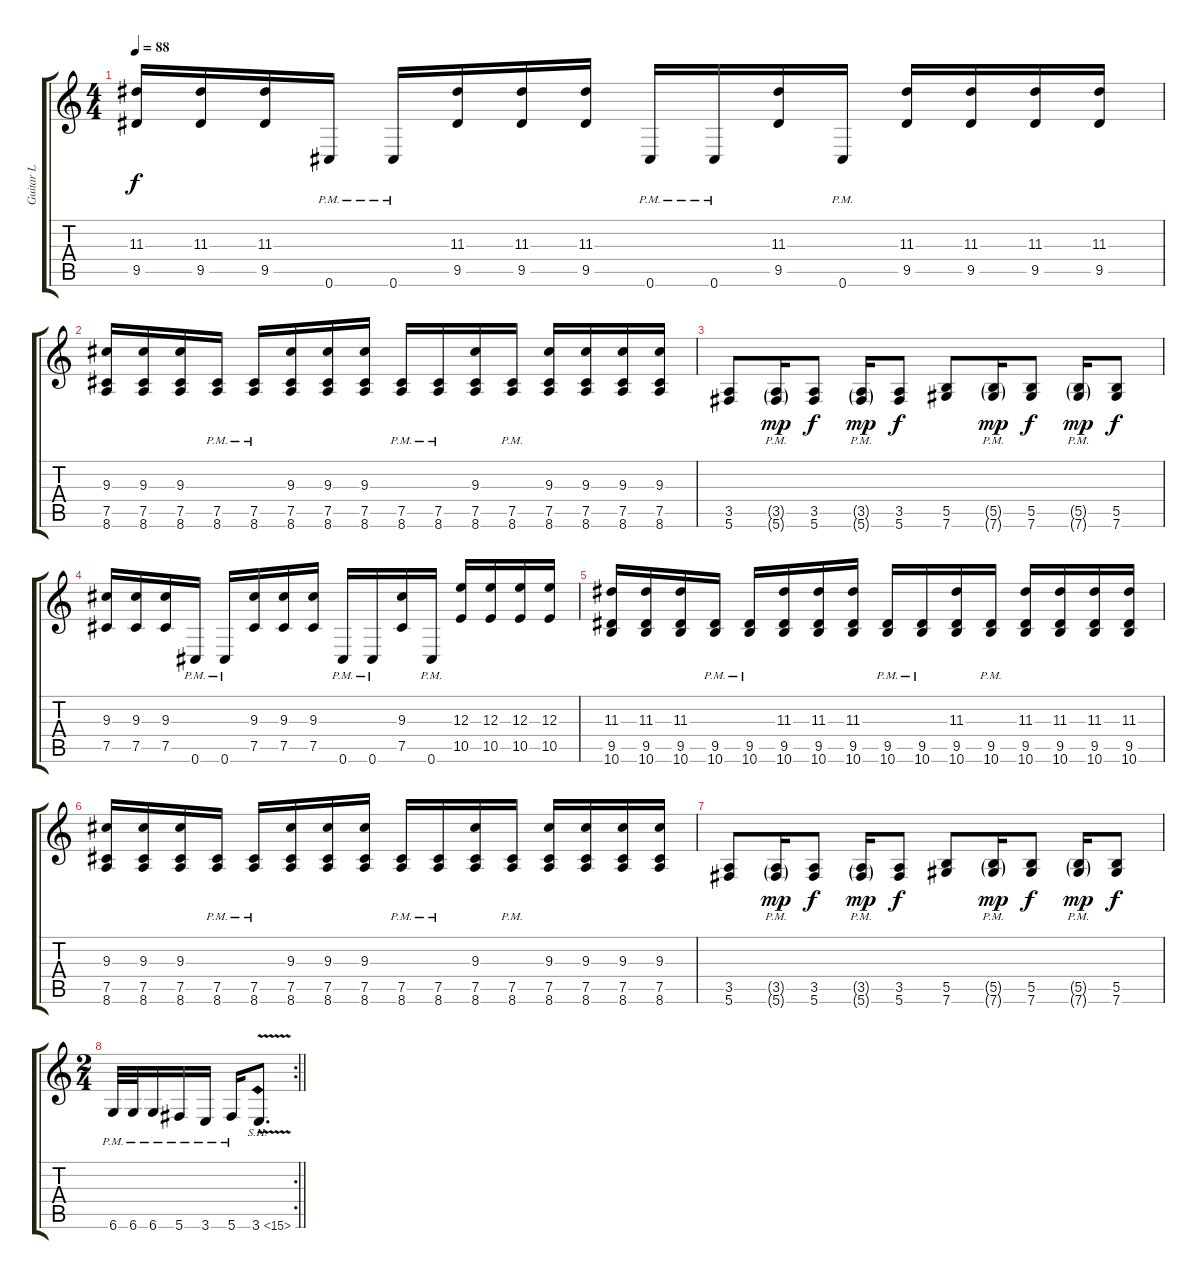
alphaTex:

\track ("Guitar L" "Guitar L") {instrument distortionguitar}
\staff {score tabs}
\tuning (Db4 Ab3 E3 B2 Gb2 Db2) {hide}
\ts (4 4)
\tempo 88
\clef g2
\ks c
(11.3 9.5).16{dy f} (11.3 9.5).16 (11.3 9.5).16 0.6{pm}.16 0.6{pm}.16 (11.3 9.5).16 (11.3 9.5).16 (11.3 9.5).16 0.6{pm}.16 0.6{pm}.16 (11.3 9.5).16 0.6{pm}.16 (11.3 9.5).16 (11.3 9.5).16 (11.3 9.5).16 (11.3 9.5).16 |
(9.3 7.5 8.6).16 (9.3 7.5 8.6).16 (9.3 7.5 8.6).16 (7.5{pm} 8.6{pm}).16 (7.5{pm} 8.6{pm}).16 (9.3 7.5 8.6).16 (9.3 7.5 8.6).16 (9.3 7.5 8.6).16 (7.5{pm} 8.6{pm}).16 (7.5{pm} 8.6{pm}).16 (9.3 7.5 8.6).16 (7.5{pm} 8.6{pm}).16 (9.3 7.5 8.6).16 (9.3 7.5 8.6).16 (9.3 7.5 8.6).16 (9.3 7.5 8.6).16 |
(3.5 5.6).8 (3.5{g pm} 5.6{g pm}).16{dy mp} (3.5 5.6).8{dy f} (3.5{g pm} 5.6{g pm}).16{dy mp} (3.5 5.6).8{dy f} (5.5 7.6).8 (5.5{g pm} 7.6{g pm}).16{dy mp} (5.5 7.6).8{dy f} (5.5{g pm} 7.6{g pm}).16{dy mp} (5.5 7.6).8{dy f} |
(9.3 7.5).16 (9.3 7.5).16 (9.3 7.5).16 0.6{pm}.16 0.6{pm}.16 (9.3 7.5).16 (9.3 7.5).16 (9.3 7.5).16 0.6{pm}.16 0.6{pm}.16 (9.3 7.5).16 0.6{pm}.16 (12.3 10.5).16 (12.3 10.5).16 (12.3 10.5).16 (12.3 10.5).16 |
(11.3 9.5 10.6).16 (11.3 9.5 10.6).16 (11.3 9.5 10.6).16 (9.5{pm} 10.6{pm}).16 (9.5{pm} 10.6{pm}).16 (11.3 9.5 10.6).16 (11.3 9.5 10.6).16 (11.3 9.5 10.6).16 (9.5{pm} 10.6{pm}).16 (9.5{pm} 10.6{pm}).16 (11.3 9.5 10.6).16 (9.5{pm} 10.6{pm}).16 (11.3 9.5 10.6).16 (11.3 9.5 10.6).16 (11.3 9.5 10.6).16 (11.3 9.5 10.6).16 |
(9.3 7.5 8.6).16 (9.3 7.5 8.6).16 (9.3 7.5 8.6).16 (7.5{pm} 8.6{pm}).16 (7.5{pm} 8.6{pm}).16 (9.3 7.5 8.6).16 (9.3 7.5 8.6).16 (9.3 7.5 8.6).16 (7.5{pm} 8.6{pm}).16 (7.5{pm} 8.6{pm}).16 (9.3 7.5 8.6).16 (7.5{pm} 8.6{pm}).16 (9.3 7.5 8.6).16 (9.3 7.5 8.6).16 (9.3 7.5 8.6).16 (9.3 7.5 8.6).16 |
(3.5 5.6).8 (3.5{g pm} 5.6{g pm}).16{dy mp} (3.5 5.6).8{dy f} (3.5{g pm} 5.6{g pm}).16{dy mp} (3.5 5.6).8{dy f} (5.5 7.6).8 (5.5{g pm} 7.6{g pm}).16{dy mp} (5.5 7.6).8{dy f} (5.5{g pm} 7.6{g pm}).16{dy mp} (5.5 7.6).8{dy f} |
\rc 2
\ts (2 4)
\barLineRight lightlight
6.6{pm}.32 6.6{pm}.32 6.6{pm}.16 5.6{pm}.16 3.6{pm}.16 5.6{pm}.16 3.6{sh 12 v}.8{d}
